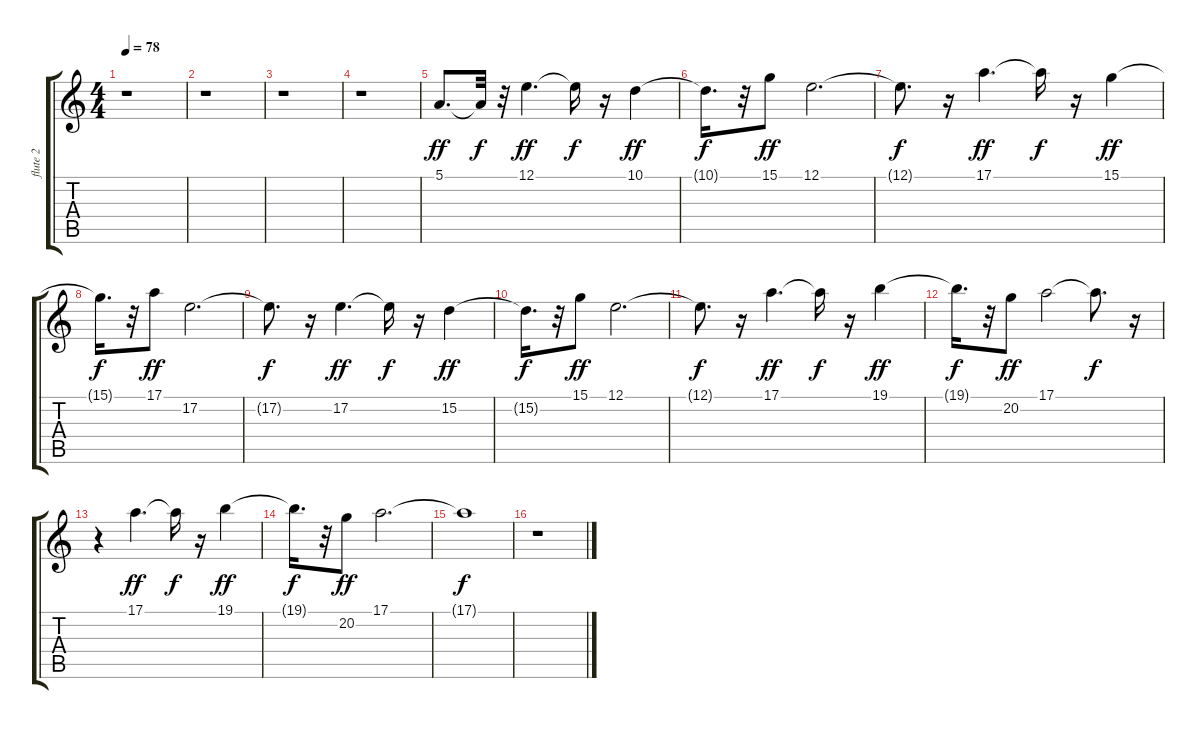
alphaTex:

\track ("flute 2" "flute 2") {instrument shakuhachi}
\staff {score tabs}
\tuning (E4 B3 G3 D3 A2 E2) {hide}
\ts (4 4)
\tempo 78
\clef g2
\ks c
r.1{dy f} |
r.1 |
r.1 |
r.1 |
5.1.8{d dy ff} 5.1{t}.32{dy f} r.32 12.1.4{d dy ff} 12.1{t}.16{dy f} r.16 10.1.4{dy ff} |
10.1{t}.16{d dy f} r.32 15.1.8{dy ff} 12.1.2{d} |
12.1{t}.8{d dy f} r.16 17.1.4{d dy ff} 17.1{t}.16{dy f} r.16 15.1.4{dy ff} |
15.1{t}.16{d dy f} r.32 17.1.8{dy ff} 17.2.2{d} |
17.2{t}.8{d dy f} r.16 17.2.4{d dy ff} 17.2{t}.16{dy f} r.16 15.2.4{dy ff} |
15.2{t}.16{d dy f} r.32 15.1.8{dy ff} 12.1.2{d} |
12.1{t}.8{d dy f} r.16 17.1.4{d dy ff} 17.1{t}.16{dy f} r.16 19.1.4{dy ff} |
19.1{t}.16{d dy f} r.32 20.2.8{dy ff} 17.1.2 17.1{t}.8{d dy f} r.16 |
r.4 17.1.4{d dy ff} 17.1{t}.16{dy f} r.16 19.1.4{dy ff} |
19.1{t}.16{d dy f} r.32 20.2.8{dy ff} 17.1.2{d} |
17.1{t}.1{dy f} |
r.1
